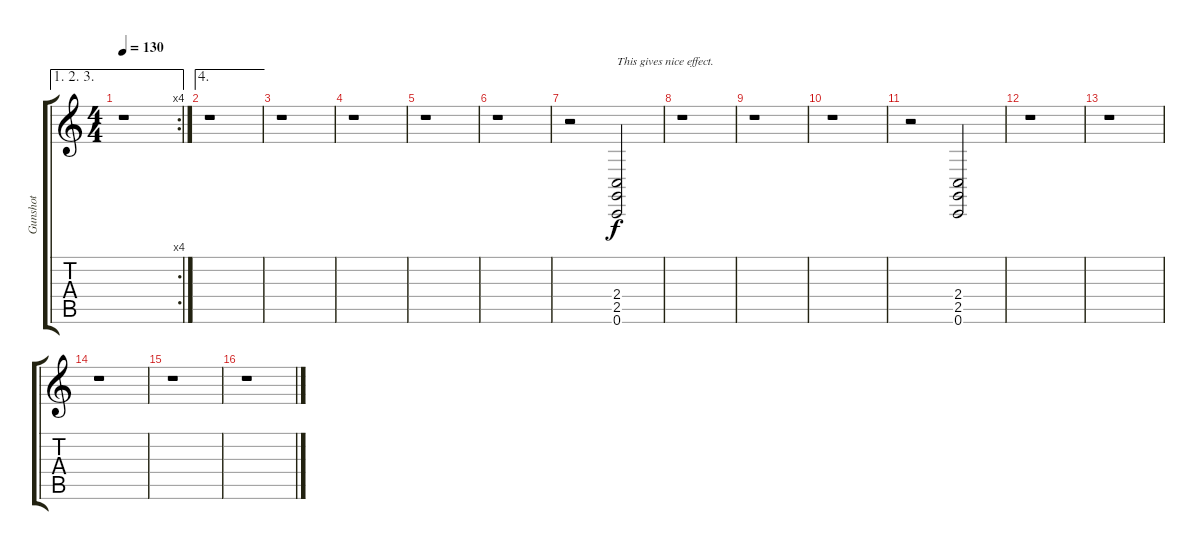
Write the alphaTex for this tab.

\track ("Gunshot" "Gunshot") {instrument gunshot}
\staff {score tabs}
\tuning (C4 G3 Eb3 Bb2 F2 C2) {hide}
\ae (1 2 3)
\rc 4
\ts (4 4)
\tempo 130
\clef g2
\ks c
r.1{dy f} |
\ae 4
r.1 |
r.1 |
r.1 |
r.1 |
r.1 |
r.2 (2.4 2.5 0.6).2{txt "This gives nice effect."} |
r.1 |
r.1 |
r.1 |
r.2 (2.4 2.5 0.6).2 |
r.1 |
r.1 |
r.1 |
r.1 |
r.1
